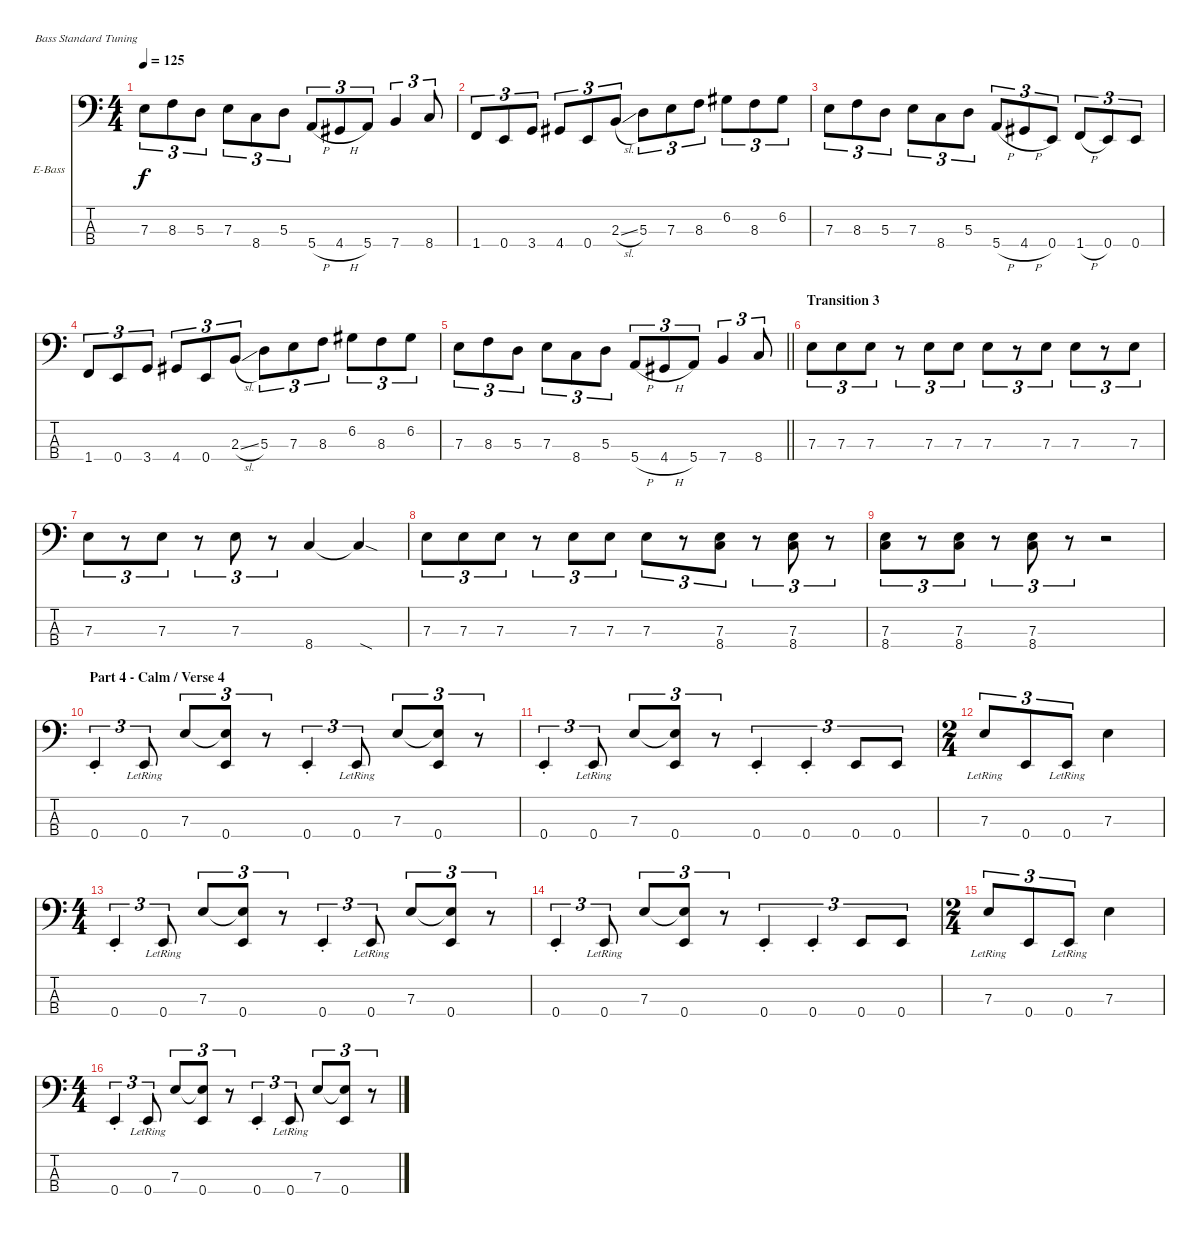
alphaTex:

\bracketExtendMode nobrackets
\firstSystemTrackNameOrientation horizontal
\otherSystemsTrackNameOrientation horizontal
\track ("Martin Mendez" "E-Bass") {instrument electricbasspick}
\staff {score tabs}
\tuning (G2 D2 A1 E1)
\ts (4 4)
\tempo 125
\clef f4
\ks c
7.3.8{tu (3 2) dy f} 8.3.8{tu (3 2)} 5.3.8{tu (3 2)} 7.3.8{tu (3 2)} 8.4.8{tu (3 2)} 5.3.8{tu (3 2)} 5.4{h}.8{tu (3 2)} 4.4{h}.8{tu (3 2)} 5.4.8{tu (3 2)} 7.4.4{tu (3 2)} 8.4.8{tu (3 2)} |
1.4.8{tu (3 2)} 0.4.8{tu (3 2)} 3.4.8{tu (3 2)} 4.4.8{tu (3 2)} 0.4.8{tu (3 2)} 2.3{sl}.8{tu (3 2)} 5.3.8{tu (3 2)} 7.3.8{tu (3 2)} 8.3.8{tu (3 2)} 6.2.8{tu (3 2)} 8.3.8{tu (3 2)} 6.2.8{tu (3 2)} |
7.3.8{tu (3 2)} 8.3.8{tu (3 2)} 5.3.8{tu (3 2)} 7.3.8{tu (3 2)} 8.4.8{tu (3 2)} 5.3.8{tu (3 2)} 5.4{h}.8{tu (3 2)} 4.4{h}.8{tu (3 2)} 0.4.8{tu (3 2)} 1.4{h}.8{tu (3 2)} 0.4.8{tu (3 2)} 0.4.8{tu (3 2)} |
1.4.8{tu (3 2)} 0.4.8{tu (3 2)} 3.4.8{tu (3 2)} 4.4.8{tu (3 2)} 0.4.8{tu (3 2)} 2.3{sl}.8{tu (3 2)} 5.3.8{tu (3 2)} 7.3.8{tu (3 2)} 8.3.8{tu (3 2)} 6.2.8{tu (3 2)} 8.3.8{tu (3 2)} 6.2.8{tu (3 2)} |
\barLineRight lightlight
7.3.8{tu (3 2)} 8.3.8{tu (3 2)} 5.3.8{tu (3 2)} 7.3.8{tu (3 2)} 8.4.8{tu (3 2)} 5.3.8{tu (3 2)} 5.4{h}.8{tu (3 2)} 4.4{h}.8{tu (3 2)} 5.4.8{tu (3 2)} 7.4.4{tu (3 2)} 8.4.8{tu (3 2)} |
\section ("" "Transition 3")
7.3.8{tu (3 2)} 7.3.8{tu (3 2)} 7.3.8{tu (3 2)} r.8{tu (3 2)} 7.3.8{tu (3 2)} 7.3.8{tu (3 2)} 7.3.8{tu (3 2)} r.8{tu (3 2)} 7.3.8{tu (3 2)} 7.3.8{tu (3 2)} r.8{tu (3 2)} 7.3.8{tu (3 2)} |
7.3.8{tu (3 2)} r.8{tu (3 2)} 7.3.8{tu (3 2)} r.8{tu (3 2)} 7.3.8{tu (3 2)} r.8{tu (3 2)} 8.4.4 8.4{sod t}.4 |
7.3.8{tu (3 2)} 7.3.8{tu (3 2)} 7.3.8{tu (3 2)} r.8{tu (3 2)} 7.3.8{tu (3 2)} 7.3.8{tu (3 2)} 7.3.8{tu (3 2)} r.8{tu (3 2)} (7.3 8.4).8{tu (3 2)} r.8{tu (3 2)} (7.3 8.4).8{tu (3 2)} r.8{tu (3 2)} |
(7.3 8.4).8{tu (3 2)} r.8{tu (3 2)} (7.3 8.4).8{tu (3 2)} r.8{tu (3 2)} (7.3 8.4).8{tu (3 2)} r.8{tu (3 2)} r.2 |
\section ("" "Part 4 - Calm / Verse 4")
0.4{st}.4{tu (3 2)} 0.4{lr}.8{tu (3 2)} 7.3.8{tu (3 2)} (7.3{t} 0.4).8{tu (3 2)} r.8{tu (3 2)} 0.4{st}.4{tu (3 2)} 0.4{lr}.8{tu (3 2)} 7.3.8{tu (3 2)} (7.3{t} 0.4).8{tu (3 2)} r.8{tu (3 2)} |
0.4{st}.4{tu (3 2)} 0.4{lr}.8{tu (3 2)} 7.3.8{tu (3 2)} (7.3{t} 0.4).8{tu (3 2)} r.8{tu (3 2)} 0.4{st}.4{tu (3 2)} 0.4{st}.4{tu (3 2)} 0.4.8{tu (3 2)} 0.4.8{tu (3 2)} |
\ts (2 4)
\beaming (8 2 2)
7.3{lr}.8{tu (3 2)} 0.4.8{tu (3 2)} 0.4{lr}.8{tu (3 2)} 7.3.4 |
\ts (4 4)
\beaming (8 2 2 4)
0.4{st}.4{tu (3 2)} 0.4{lr}.8{tu (3 2)} 7.3.8{tu (3 2)} (7.3{t} 0.4).8{tu (3 2)} r.8{tu (3 2)} 0.4{st}.4{tu (3 2)} 0.4{lr}.8{tu (3 2)} 7.3.8{tu (3 2)} (7.3{t} 0.4).8{tu (3 2)} r.8{tu (3 2)} |
0.4{st}.4{tu (3 2)} 0.4{lr}.8{tu (3 2)} 7.3.8{tu (3 2)} (7.3{t} 0.4).8{tu (3 2)} r.8{tu (3 2)} 0.4{st}.4{tu (3 2)} 0.4{st}.4{tu (3 2)} 0.4.8{tu (3 2)} 0.4.8{tu (3 2)} |
\ts (2 4)
\beaming (8 2 2)
7.3{lr}.8{tu (3 2)} 0.4.8{tu (3 2)} 0.4{lr}.8{tu (3 2)} 7.3.4 |
\ts (4 4)
\beaming (8 2 2 4)
0.4{st}.4{tu (3 2)} 0.4{lr}.8{tu (3 2)} 7.3.8{tu (3 2)} (7.3{t} 0.4).8{tu (3 2)} r.8{tu (3 2)} 0.4{st}.4{tu (3 2)} 0.4{lr}.8{tu (3 2)} 7.3.8{tu (3 2)} (7.3{t} 0.4).8{tu (3 2)} r.8{tu (3 2)}
